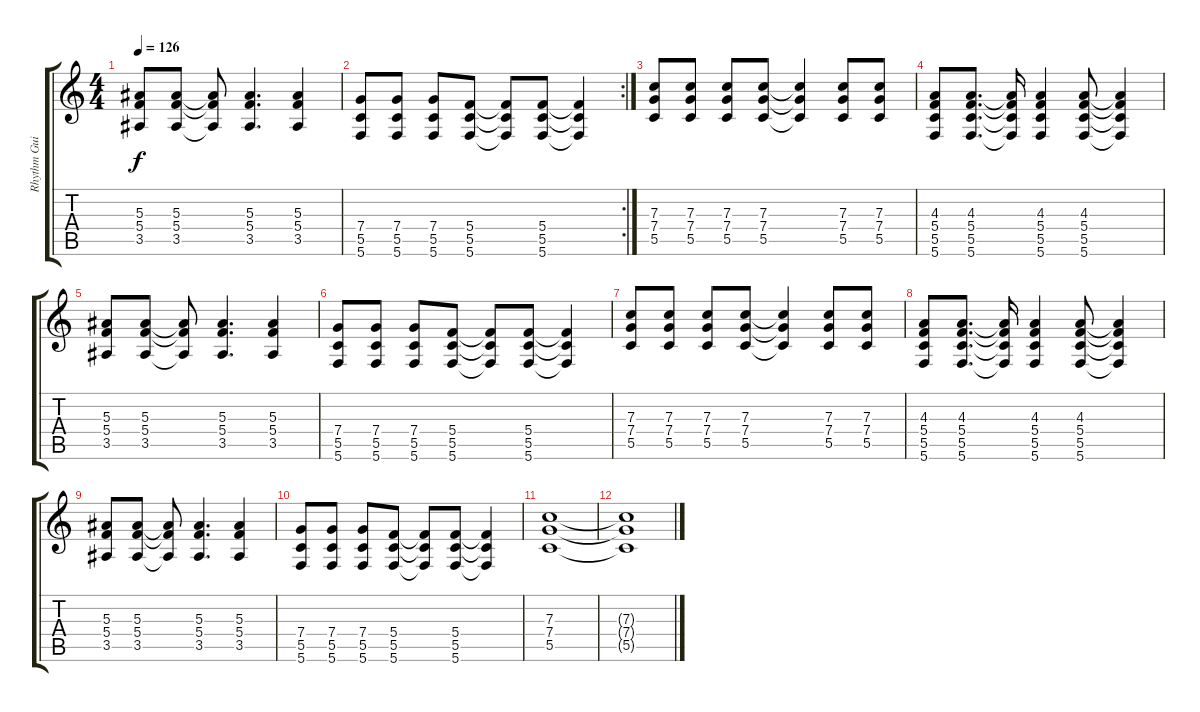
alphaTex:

\track ("Rhythm Guitar (elec. w/dist.) [Double]" "Rhythm Gui") {instrument distortionguitar}
\staff {score tabs}
\tuning (D4 A3 F3 C3 G2 C2) {hide}
\ts (4 4)
\tempo 126
\clef g2
\ks c
(5.3 5.4 3.5).8{dy f} (5.3 5.4 3.5).8 (5.3{t} 5.4{t} 3.5{t}).8 (5.3 5.4 3.5).4{d} (5.3 5.4 3.5).4 |
\rc 2
(7.4 5.5 5.6).8 (7.4 5.5 5.6).8 (7.4 5.5 5.6).8 (5.4 5.5 5.6).8 (5.4{t} 5.5{t} 5.6{t}).8 (5.4 5.5 5.6).8 (5.4{t} 5.5{t} 5.6{t}).4 |
(7.3 7.4 5.5).8 (7.3 7.4 5.5).8 (7.3 7.4 5.5).8 (7.3 7.4 5.5).8 (7.3{t} 7.4{t} 5.5{t}).4 (7.3 7.4 5.5).8 (7.3 7.4 5.5).8 |
(4.3 5.4 5.5 5.6).8 (4.3 5.4 5.5 5.6).8{d} (4.3{t} 5.4{t} 5.5{t} 5.6{t}).16 (4.3 5.4 5.5 5.6).4 (4.3 5.4 5.5 5.6).8 (4.3{t} 5.4{t} 5.5{t} 5.6{t}).4 |
(5.3 5.4 3.5).8 (5.3 5.4 3.5).8 (5.3{t} 5.4{t} 3.5{t}).8 (5.3 5.4 3.5).4{d} (5.3 5.4 3.5).4 |
(7.4 5.5 5.6).8 (7.4 5.5 5.6).8 (7.4 5.5 5.6).8 (5.4 5.5 5.6).8 (5.4{t} 5.5{t} 5.6{t}).8 (5.4 5.5 5.6).8 (5.4{t} 5.5{t} 5.6{t}).4 |
(7.3 7.4 5.5).8 (7.3 7.4 5.5).8 (7.3 7.4 5.5).8 (7.3 7.4 5.5).8 (7.3{t} 7.4{t} 5.5{t}).4 (7.3 7.4 5.5).8 (7.3 7.4 5.5).8 |
(4.3 5.4 5.5 5.6).8 (4.3 5.4 5.5 5.6).8{d} (4.3{t} 5.4{t} 5.5{t} 5.6{t}).16 (4.3 5.4 5.5 5.6).4 (4.3 5.4 5.5 5.6).8 (4.3{t} 5.4{t} 5.5{t} 5.6{t}).4 |
(5.3 5.4 3.5).8 (5.3 5.4 3.5).8 (5.3{t} 5.4{t} 3.5{t}).8 (5.3 5.4 3.5).4{d} (5.3 5.4 3.5).4 |
(7.4 5.5 5.6).8 (7.4 5.5 5.6).8 (7.4 5.5 5.6).8 (5.4 5.5 5.6).8 (5.4{t} 5.5{t} 5.6{t}).8 (5.4 5.5 5.6).8 (5.4{t} 5.5{t} 5.6{t}).4 |
(7.3 7.4 5.5).1 |
(7.3{t} 7.4{t} 5.5{t}).1
